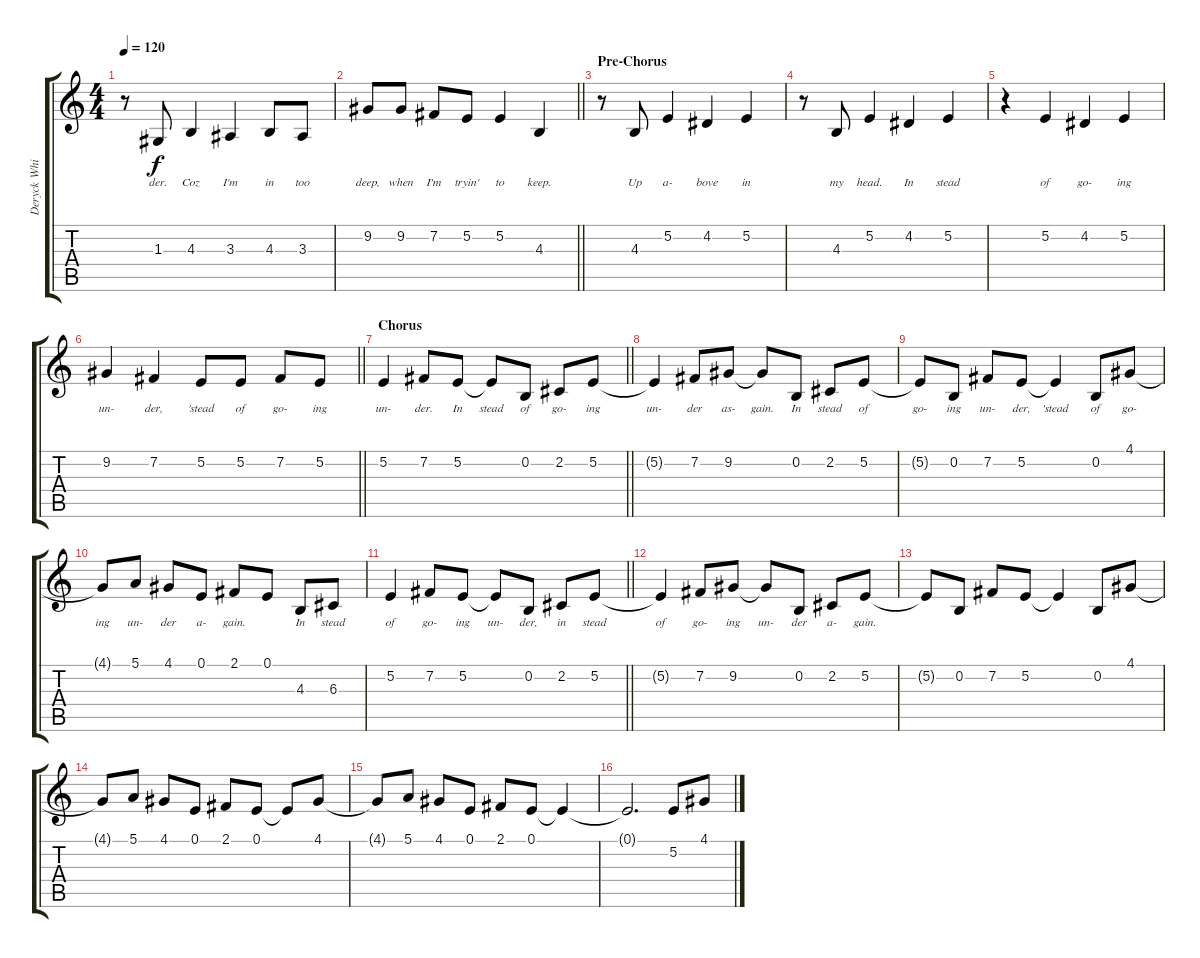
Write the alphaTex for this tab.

\track ("Deryck Whibley" "Deryck Whi") {instrument lead6voice}
\staff {score tabs}
\tuning (E4 B3 G3 D3 A2 E2) {hide}
\ts (4 4)
\tempo 120
\clef g2
\ks c
r.8{dy f} 1.3.8{lyrics (0 "der.") lyrics (1 "") lyrics (2 "") lyrics (3 "") lyrics (4 "")} 4.3.4{lyrics (0 "Coz") lyrics (1 "") lyrics (2 "") lyrics (3 "") lyrics (4 "")} 3.3.4{lyrics (0 "I'm") lyrics (1 "") lyrics (2 "") lyrics (3 "") lyrics (4 "")} 4.3.8{lyrics (0 "in") lyrics (1 "") lyrics (2 "") lyrics (3 "") lyrics (4 "")} 3.3.8{lyrics (0 "too") lyrics (1 "") lyrics (2 "") lyrics (3 "") lyrics (4 "")} |
\barLineRight lightlight
9.2.8{lyrics (0 "deep,") lyrics (1 "") lyrics (2 "") lyrics (3 "") lyrics (4 "")} 9.2.8{lyrics (0 "when") lyrics (1 "") lyrics (2 "") lyrics (3 "") lyrics (4 "")} 7.2.8{lyrics (0 "I'm") lyrics (1 "") lyrics (2 "") lyrics (3 "") lyrics (4 "")} 5.2.8{lyrics (0 "tryin'") lyrics (1 "") lyrics (2 "") lyrics (3 "") lyrics (4 "")} 5.2.4{lyrics (0 "to") lyrics (1 "") lyrics (2 "") lyrics (3 "") lyrics (4 "")} 4.3.4{lyrics (0 "keep.") lyrics (1 "") lyrics (2 "") lyrics (3 "") lyrics (4 "")} |
\section ("" "Pre-Chorus")
r.8 4.3.8{lyrics (0 "Up") lyrics (1 "") lyrics (2 "") lyrics (3 "") lyrics (4 "")} 5.2.4{lyrics (0 "a-") lyrics (1 "") lyrics (2 "") lyrics (3 "") lyrics (4 "")} 4.2.4{lyrics (0 "bove") lyrics (1 "") lyrics (2 "") lyrics (3 "") lyrics (4 "")} 5.2.4{lyrics (0 "in") lyrics (1 "") lyrics (2 "") lyrics (3 "") lyrics (4 "")} |
r.8 4.3.8{lyrics (0 "my") lyrics (1 "") lyrics (2 "") lyrics (3 "") lyrics (4 "")} 5.2.4{lyrics (0 "head.") lyrics (1 "") lyrics (2 "") lyrics (3 "") lyrics (4 "")} 4.2.4{lyrics (0 "In") lyrics (1 "") lyrics (2 "") lyrics (3 "") lyrics (4 "")} 5.2.4{lyrics (0 "stead") lyrics (1 "") lyrics (2 "") lyrics (3 "") lyrics (4 "")} |
r.4 5.2.4{lyrics (0 "of") lyrics (1 "") lyrics (2 "") lyrics (3 "") lyrics (4 "")} 4.2.4{lyrics (0 "go-") lyrics (1 "") lyrics (2 "") lyrics (3 "") lyrics (4 "")} 5.2.4{lyrics (0 "ing") lyrics (1 "") lyrics (2 "") lyrics (3 "") lyrics (4 "")} |
\barLineRight lightlight
9.2.4{lyrics (0 "un-") lyrics (1 "") lyrics (2 "") lyrics (3 "") lyrics (4 "")} 7.2.4{lyrics (0 "der,") lyrics (1 "") lyrics (2 "") lyrics (3 "") lyrics (4 "")} 5.2.8{lyrics (0 "'stead") lyrics (1 "") lyrics (2 "") lyrics (3 "") lyrics (4 "")} 5.2.8{lyrics (0 "of") lyrics (1 "") lyrics (2 "") lyrics (3 "") lyrics (4 "")} 7.2.8{lyrics (0 "go-") lyrics (1 "") lyrics (2 "") lyrics (3 "") lyrics (4 "")} 5.2.8{lyrics (0 "ing") lyrics (1 "") lyrics (2 "") lyrics (3 "") lyrics (4 "")} |
\section ("" "Chorus")
\barLineRight lightlight
5.2.4{lyrics (0 "un-") lyrics (1 "") lyrics (2 "") lyrics (3 "") lyrics (4 "")} 7.2.8{lyrics (0 "der.") lyrics (1 "") lyrics (2 "") lyrics (3 "") lyrics (4 "")} 5.2.8{lyrics (0 "In") lyrics (1 "") lyrics (2 "") lyrics (3 "") lyrics (4 "")} 5.2{t}.8{lyrics (0 "stead") lyrics (1 "") lyrics (2 "") lyrics (3 "") lyrics (4 "")} 0.2.8{lyrics (0 "of") lyrics (1 "") lyrics (2 "") lyrics (3 "") lyrics (4 "")} 2.2.8{lyrics (0 "go-") lyrics (1 "") lyrics (2 "") lyrics (3 "") lyrics (4 "")} 5.2.8{lyrics (0 "ing") lyrics (1 "") lyrics (2 "") lyrics (3 "") lyrics (4 "")} |
5.2{t}.4{lyrics (0 "un-") lyrics (1 "") lyrics (2 "") lyrics (3 "") lyrics (4 "")} 7.2.8{lyrics (0 "der") lyrics (1 "") lyrics (2 "") lyrics (3 "") lyrics (4 "")} 9.2.8{lyrics (0 "as-") lyrics (1 "") lyrics (2 "") lyrics (3 "") lyrics (4 "")} 9.2{t}.8{lyrics (0 "gain.") lyrics (1 "") lyrics (2 "") lyrics (3 "") lyrics (4 "")} 0.2.8{lyrics (0 "In") lyrics (1 "") lyrics (2 "") lyrics (3 "") lyrics (4 "")} 2.2.8{lyrics (0 "stead") lyrics (1 "") lyrics (2 "") lyrics (3 "") lyrics (4 "")} 5.2.8{lyrics (0 "of") lyrics (1 "") lyrics (2 "") lyrics (3 "") lyrics (4 "")} |
5.2{t}.8{lyrics (0 "go-") lyrics (1 "") lyrics (2 "") lyrics (3 "") lyrics (4 "")} 0.2.8{lyrics (0 "ing") lyrics (1 "") lyrics (2 "") lyrics (3 "") lyrics (4 "")} 7.2.8{lyrics (0 "un-") lyrics (1 "") lyrics (2 "") lyrics (3 "") lyrics (4 "")} 5.2.8{lyrics (0 "der,") lyrics (1 "") lyrics (2 "") lyrics (3 "") lyrics (4 "")} 5.2{t}.4{lyrics (0 "'stead") lyrics (1 "") lyrics (2 "") lyrics (3 "") lyrics (4 "")} 0.2.8{lyrics (0 "of") lyrics (1 "") lyrics (2 "") lyrics (3 "") lyrics (4 "")} 4.1.8{lyrics (0 "go-") lyrics (1 "") lyrics (2 "") lyrics (3 "") lyrics (4 "")} |
4.1{t}.8{lyrics (0 "ing") lyrics (1 "") lyrics (2 "") lyrics (3 "") lyrics (4 "")} 5.1.8{lyrics (0 "un-") lyrics (1 "") lyrics (2 "") lyrics (3 "") lyrics (4 "")} 4.1.8{lyrics (0 "der") lyrics (1 "") lyrics (2 "") lyrics (3 "") lyrics (4 "")} 0.1.8{lyrics (0 "a-") lyrics (1 "") lyrics (2 "") lyrics (3 "") lyrics (4 "")} 2.1.8{lyrics (0 "gain.") lyrics (1 "") lyrics (2 "") lyrics (3 "") lyrics (4 "")} 0.1.8{lyrics (0 "") lyrics (1 "") lyrics (2 "") lyrics (3 "") lyrics (4 "")} 4.3.8{lyrics (0 "In") lyrics (1 "") lyrics (2 "") lyrics (3 "") lyrics (4 "")} 6.3.8{lyrics (0 "stead") lyrics (1 "") lyrics (2 "") lyrics (3 "") lyrics (4 "")} |
\barLineRight lightlight
5.2.4{lyrics (0 "of") lyrics (1 "") lyrics (2 "") lyrics (3 "") lyrics (4 "")} 7.2.8{lyrics (0 "go-") lyrics (1 "") lyrics (2 "") lyrics (3 "") lyrics (4 "")} 5.2.8{lyrics (0 "ing") lyrics (1 "") lyrics (2 "") lyrics (3 "") lyrics (4 "")} 5.2{t}.8{lyrics (0 "un-") lyrics (1 "") lyrics (2 "") lyrics (3 "") lyrics (4 "")} 0.2.8{lyrics (0 "der,") lyrics (1 "") lyrics (2 "") lyrics (3 "") lyrics (4 "")} 2.2.8{lyrics (0 "in") lyrics (1 "") lyrics (2 "") lyrics (3 "") lyrics (4 "")} 5.2.8{lyrics (0 "stead") lyrics (1 "") lyrics (2 "") lyrics (3 "") lyrics (4 "")} |
5.2{t}.4{lyrics (0 "of") lyrics (1 "") lyrics (2 "") lyrics (3 "") lyrics (4 "")} 7.2.8{lyrics (0 "go-") lyrics (1 "") lyrics (2 "") lyrics (3 "") lyrics (4 "")} 9.2.8{lyrics (0 "ing") lyrics (1 "") lyrics (2 "") lyrics (3 "") lyrics (4 "")} 9.2{t}.8{lyrics (0 "un-") lyrics (1 "") lyrics (2 "") lyrics (3 "") lyrics (4 "")} 0.2.8{lyrics (0 "der") lyrics (1 "") lyrics (2 "") lyrics (3 "") lyrics (4 "")} 2.2.8{lyrics (0 "a-") lyrics (1 "") lyrics (2 "") lyrics (3 "") lyrics (4 "")} 5.2.8{lyrics (0 "gain.") lyrics (1 "") lyrics (2 "") lyrics (3 "") lyrics (4 "")} |
5.2{t}.8 0.2.8 7.2.8 5.2.8 5.2{t}.4 0.2.8 4.1.8 |
4.1{t}.8 5.1.8 4.1.8 0.1.8 2.1.8 0.1.8 0.1{t}.8 4.1.8 |
4.1{t}.8 5.1.8 4.1.8 0.1.8 2.1.8 0.1.8 0.1{t}.4 |
0.1{t}.2{d} 5.2.8 4.1.8
